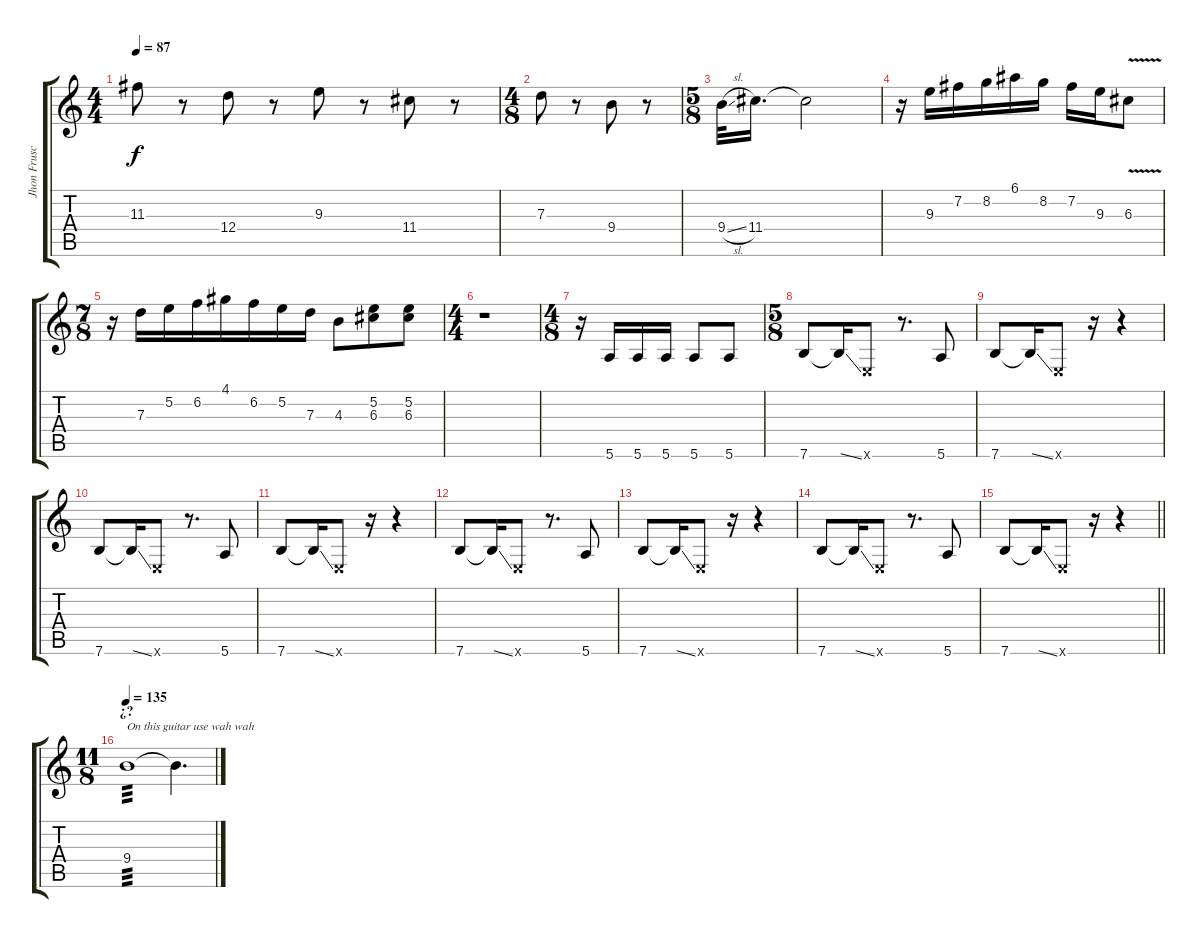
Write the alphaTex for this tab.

\track ("Jhon Frusciante" "Jhon Frusc") {instrument distortionguitar}
\staff {score tabs}
\tuning (E4 B3 G3 D3 A2 E2) {hide}
\ts (4 4)
\tempo 87
\clef g2
\ks c
11.3.8{dy f} r.8 12.4.8 r.8 9.3.8 r.8 11.4.8 r.8 |
\ts (4 8)
7.3.8 r.8 9.4.8 r.8 |
\ts (5 8)
9.4{sl}.32 11.4.16{d} 11.4{t}.2 |
r.16 9.3.16 7.2.16 8.2.16 6.1.16 8.2.16 7.2.16 9.3.16 6.3{v}.8 |
\ts (7 8)
r.16 7.3.16 5.2.16 6.2.16 4.1.16 6.2.16 5.2.16 7.3.16 4.3.8 (5.2 6.3).8 (5.2 6.3).8 |
\ts (4 4)
r.1 |
\ts (4 8)
r.16 5.6.16 5.6.16 5.6.16 5.6.8 5.6.8 |
\ts (5 8)
7.6.8 7.6{ss t}.16 0.6{x}.8 r.8{d} 5.6.8 |
7.6.8 7.6{ss t}.16 0.6{x}.8 r.16 r.4 |
7.6.8 7.6{ss t}.16 0.6{x}.8 r.8{d} 5.6.8 |
7.6.8 7.6{ss t}.16 0.6{x}.8 r.16 r.4 |
7.6.8 7.6{ss t}.16 0.6{x}.8 r.8{d} 5.6.8 |
7.6.8 7.6{ss t}.16 0.6{x}.8 r.16 r.4 |
7.6.8 7.6{ss t}.16 0.6{x}.8 r.8{d} 5.6.8 |
\barLineRight lightlight
7.6.8 7.6{ss t}.16 0.6{x}.8 r.16 r.4 |
\ts (11 8)
\section ("" "¿?")
\tempo 135
9.4.1{txt "On this guitar use wah wah" tp 3 volume 13} 9.4{t}.4{d}
